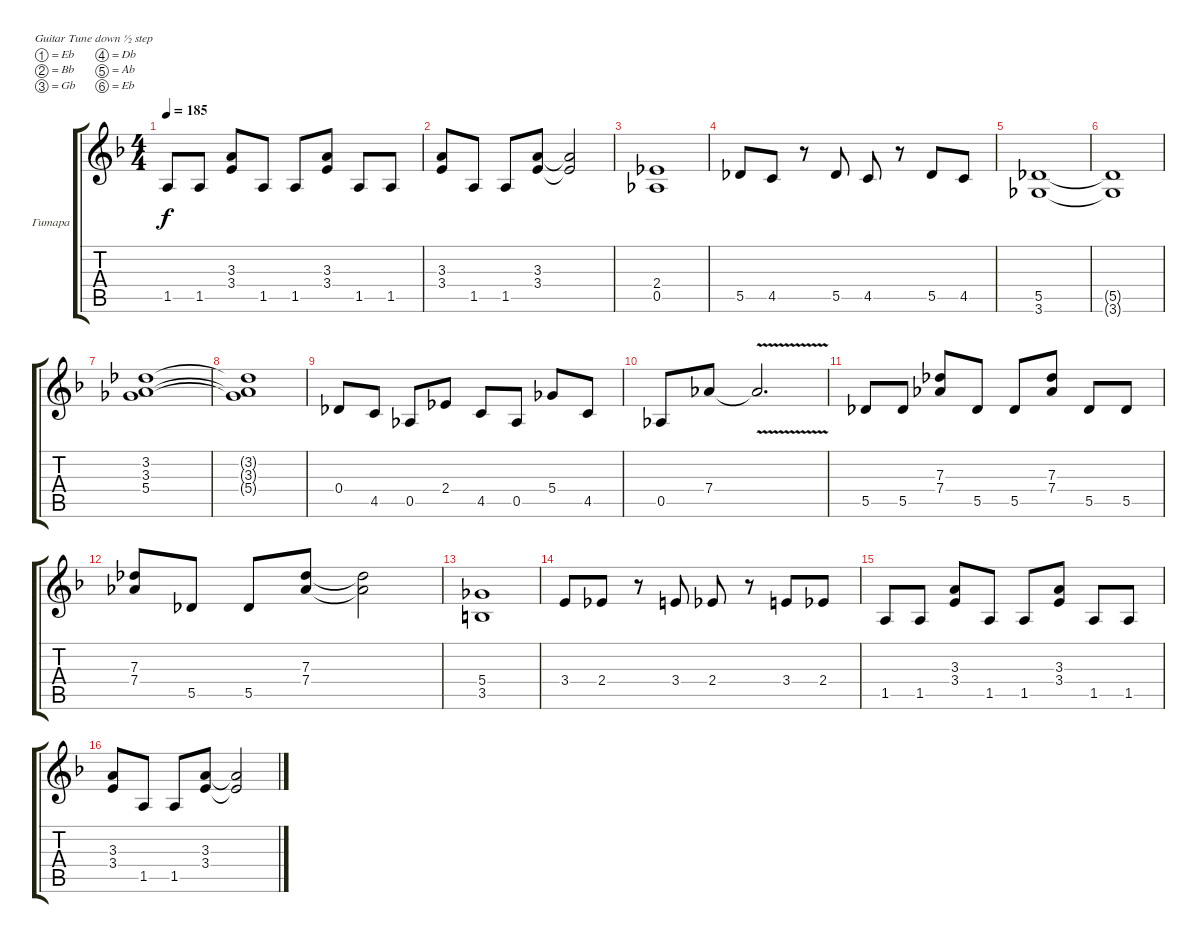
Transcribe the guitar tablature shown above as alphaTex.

\bracketExtendMode groupsimilarinstruments
\firstSystemTrackNameOrientation horizontal
\otherSystemsTrackNameOrientation horizontal
\track ("Владимир Холстинин" "Гитара") {instrument distortionguitar}
\staff {score tabs}
\tuning (Eb4 Bb3 Gb3 Db3 Ab2 Eb2)
\ts (4 4)
\tempo 185
\clef g2
\ks dminor
1.5.8{dy f} 1.5.8 (3.3 3.4).8 1.5.8 1.5.8 (3.3 3.4).8 1.5.8 1.5.8 |
(3.3 3.4).8 1.5.8 1.5.8 (3.3 3.4).8 (3.3{t} 3.4{t}).2 |
(2.4 0.5).1 |
5.5.8 4.5.8 r.8 5.5.8 4.5.8 r.8 5.5.8 4.5.8 |
(5.5 3.6).1 |
(5.5{t} 3.6{t}).1 |
(3.2 3.3 5.4).1 |
(3.2{t} 3.3{t} 5.4{t}).1 |
0.4.8 4.5.8 0.5.8 2.4.8 4.5.8 0.5.8 5.4.8 4.5.8 |
0.5.8 7.4.8 7.4{v t}.2{d} |
5.5.8 5.5.8 (7.3 7.4).8 5.5.8 5.5.8 (7.3 7.4).8 5.5.8 5.5.8 |
(7.3 7.4).8 5.5.8 5.5.8 (7.3 7.4).8 (7.3{t} 7.4{t}).2 |
(3.5 5.4).1 |
3.4.8 2.4.8 r.8 3.4.8 2.4.8 r.8 3.4.8 2.4.8 |
1.5.8 1.5.8 (3.3 3.4).8 1.5.8 1.5.8 (3.3 3.4).8 1.5.8 1.5.8 |
(3.3 3.4).8 1.5.8 1.5.8 (3.3 3.4).8 (3.3{t} 3.4{t}).2
